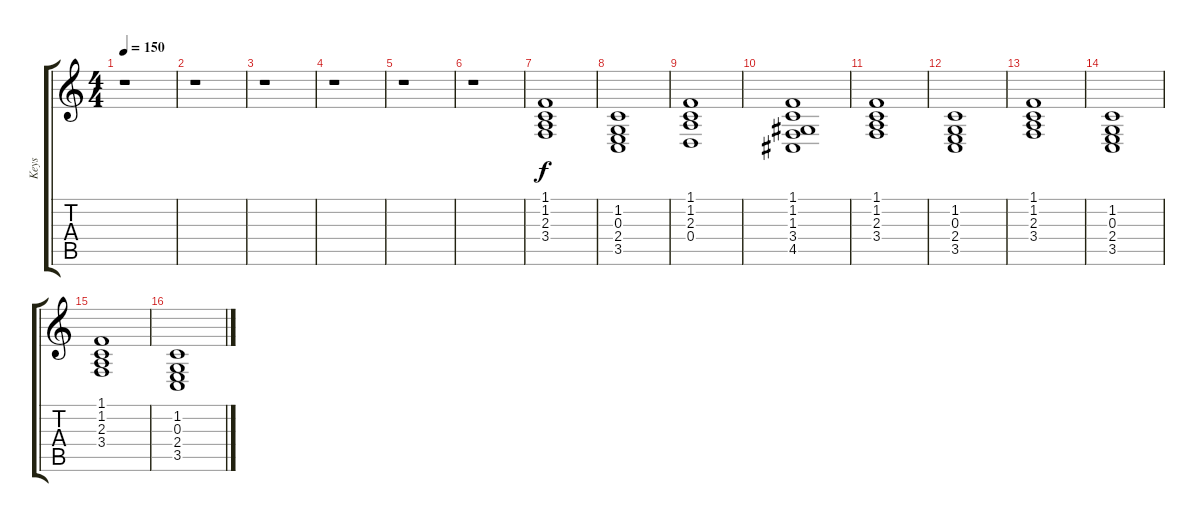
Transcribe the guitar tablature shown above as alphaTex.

\track ("Keys" "Keys") {instrument synthstrings1}
\staff {score tabs}
\tuning (E4 B3 G3 D3 A2 E2) {hide}
\ts (4 4)
\tempo 150
\clef g2
\ks c
r.1{dy f} |
r.1 |
r.1 |
r.1 |
r.1 |
r.1 |
(1.1 1.2 2.3 3.4).1 |
(1.2 0.3 2.4 3.5).1 |
(1.1 1.2 2.3 0.4).1 |
(1.1 1.2 1.3 3.4 4.5).1 |
(1.1 1.2 2.3 3.4).1 |
(1.2 0.3 2.4 3.5).1 |
(1.1 1.2 2.3 3.4).1 |
(1.2 0.3 2.4 3.5).1 |
(1.1 1.2 2.3 3.4).1 |
(1.2 0.3 2.4 3.5).1
